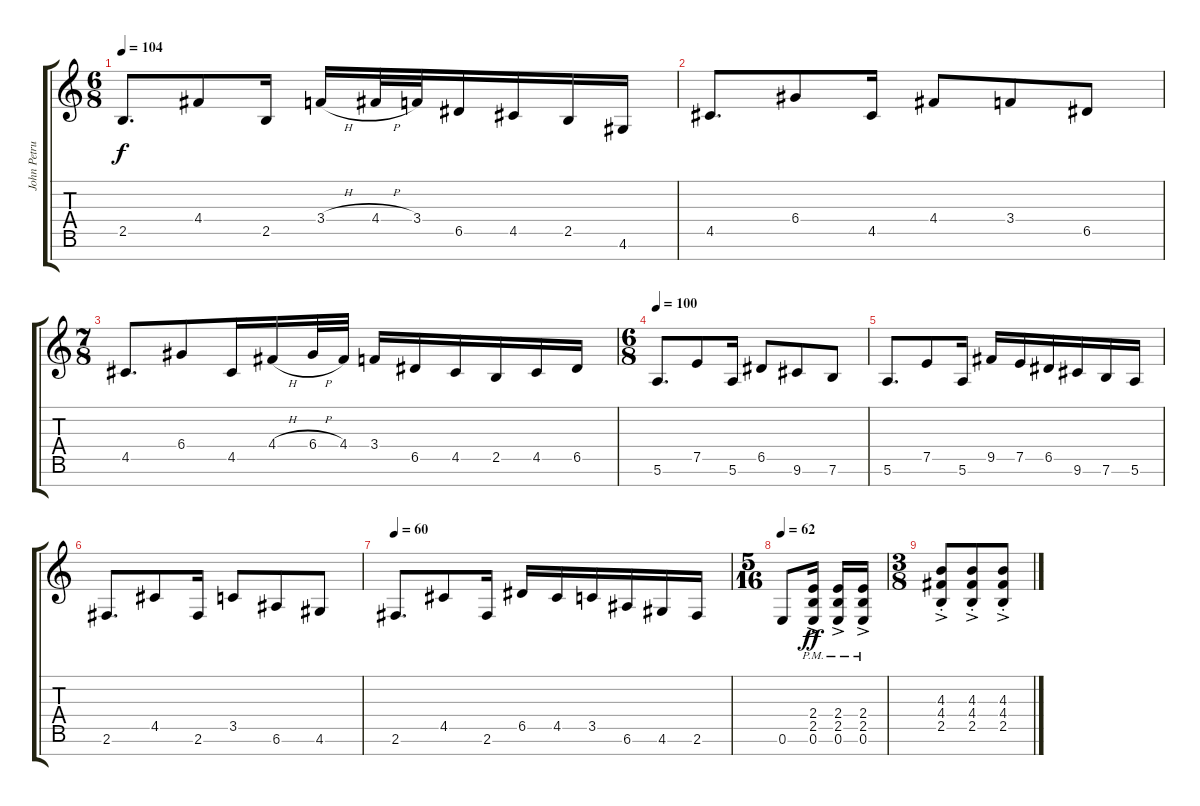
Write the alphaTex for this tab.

\track ("John Petrucci Guitar 1 (main)" "John Petru") {instrument overdrivenguitar}
\staff {score tabs}
\tuning (E4 B3 G3 D3 A2 E2 B1) {hide}
\ts (6 8)
\tempo 104
\clef g2
\ks c
2.5.8{d dy f} 4.4.8 2.5.16 3.4{h}.16 4.4{h}.32 3.4.32 6.5.16 4.5.16 2.5.16 4.6.16 |
4.5.8{d} 6.4.8 4.5.16 4.4.8 3.4.8 6.5.8 |
\ts (7 8)
4.5.8{d} 6.4.8 4.5.16 4.4{h}.16 6.4{h}.32 4.4.32 3.4.16 6.5.16 4.5.16 2.5.16 4.5.16 6.5.16 |
\ts (6 8)
\tempo 100
5.6.8{d} 7.5.8 5.6.16 6.5.8 9.6.8 7.6.8 |
5.6.8{d} 7.5.8 5.6.16 9.5.16 7.5.16 6.5.16 9.6.16 7.6.16 5.6.16 |
2.6.8{d} 4.5.8 2.6.16 3.5.8 6.6.8 4.6.8 |
\tempo 60
2.6.8{d} 4.5.8 2.6.16 6.5.16 4.5.16 3.5.16 6.6.16 4.6.16 2.6.16 |
\ts (5 16)
\tempo 62
0.6.8 (2.4{ac pm} 2.5{ac pm} 0.6{ac pm}).16{dy ff} (2.4{ac pm} 2.5{ac pm} 0.6{ac pm}).16 (2.4{ac pm} 2.5{ac pm} 0.6{ac pm}).16 |
\ts (3 8)
(4.3{ac st} 4.4{ac st} 2.5{ac st}).8 (4.3{ac st} 4.4{ac st} 2.5{ac st}).8 (4.3{ac st} 4.4{ac st} 2.5{ac st}).8
